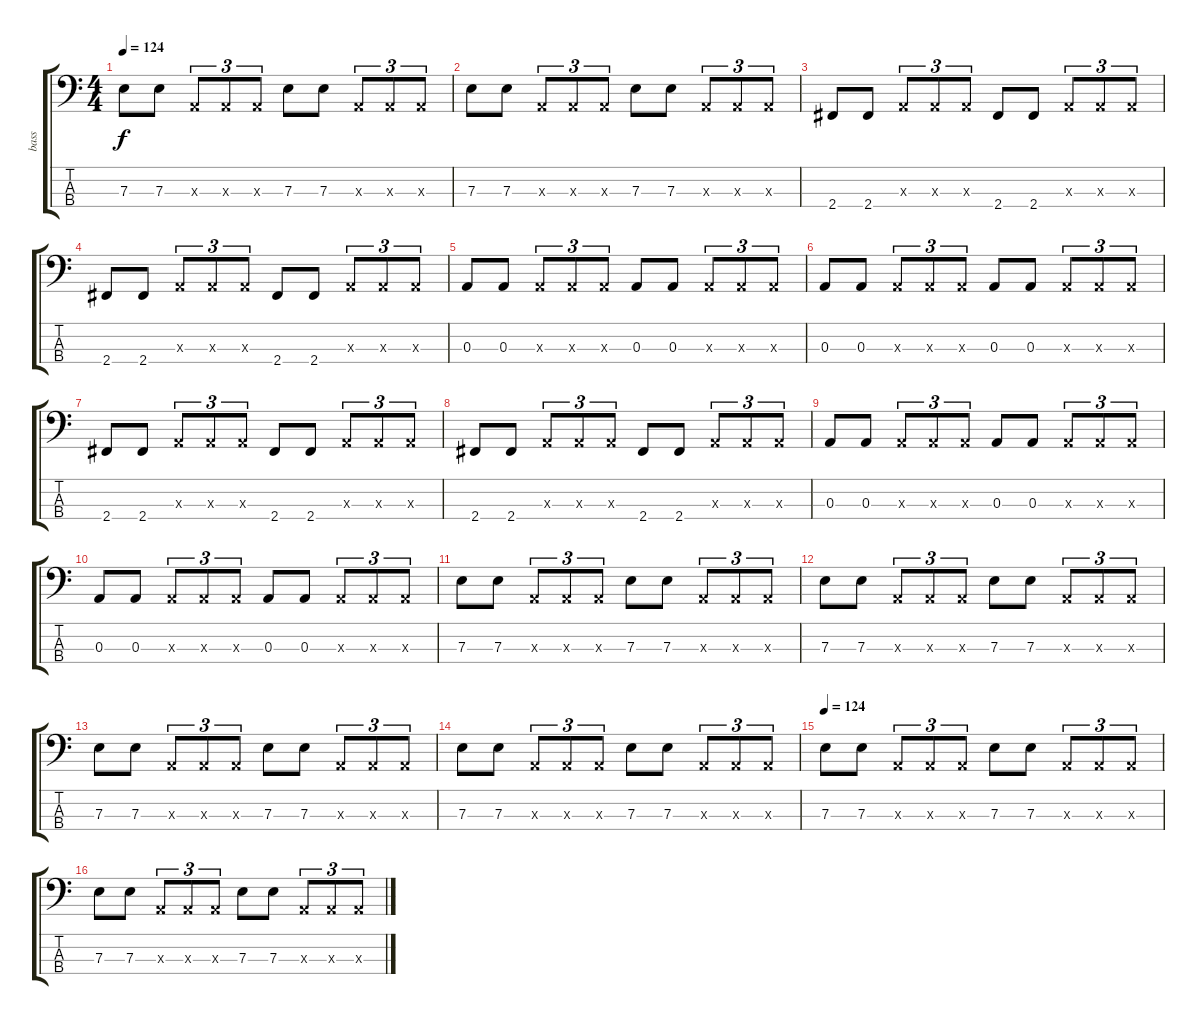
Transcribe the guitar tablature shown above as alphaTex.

\track ("bass" "bass") {instrument fretlessbass}
\staff {score tabs}
\tuning (G2 D2 A1 E1) {hide}
\ts (4 4)
\tempo 124
\clef f4
\ks c
7.3.8{dy f} 7.3.8 0.3{x}.8{tu (3 2)} 0.3{x}.8{tu (3 2)} 0.3{x}.8{tu (3 2)} 7.3.8 7.3.8 0.3{x}.8{tu (3 2)} 0.3{x}.8{tu (3 2)} 0.3{x}.8{tu (3 2)} |
7.3.8 7.3.8 0.3{x}.8{tu (3 2)} 0.3{x}.8{tu (3 2)} 0.3{x}.8{tu (3 2)} 7.3.8 7.3.8 0.3{x}.8{tu (3 2)} 0.3{x}.8{tu (3 2)} 0.3{x}.8{tu (3 2)} |
2.4.8 2.4.8 0.3{x}.8{tu (3 2)} 0.3{x}.8{tu (3 2)} 0.3{x}.8{tu (3 2)} 2.4.8 2.4.8 0.3{x}.8{tu (3 2)} 0.3{x}.8{tu (3 2)} 0.3{x}.8{tu (3 2)} |
2.4.8 2.4.8 0.3{x}.8{tu (3 2)} 0.3{x}.8{tu (3 2)} 0.3{x}.8{tu (3 2)} 2.4.8 2.4.8 0.3{x}.8{tu (3 2)} 0.3{x}.8{tu (3 2)} 0.3{x}.8{tu (3 2)} |
0.3.8 0.3.8 0.3{x}.8{tu (3 2)} 0.3{x}.8{tu (3 2)} 0.3{x}.8{tu (3 2)} 0.3.8 0.3.8 0.3{x}.8{tu (3 2)} 0.3{x}.8{tu (3 2)} 0.3{x}.8{tu (3 2)} |
0.3.8 0.3.8 0.3{x}.8{tu (3 2)} 0.3{x}.8{tu (3 2)} 0.3{x}.8{tu (3 2)} 0.3.8 0.3.8 0.3{x}.8{tu (3 2)} 0.3{x}.8{tu (3 2)} 0.3{x}.8{tu (3 2)} |
2.4.8 2.4.8 0.3{x}.8{tu (3 2)} 0.3{x}.8{tu (3 2)} 0.3{x}.8{tu (3 2)} 2.4.8 2.4.8 0.3{x}.8{tu (3 2)} 0.3{x}.8{tu (3 2)} 0.3{x}.8{tu (3 2)} |
2.4.8 2.4.8 0.3{x}.8{tu (3 2)} 0.3{x}.8{tu (3 2)} 0.3{x}.8{tu (3 2)} 2.4.8 2.4.8 0.3{x}.8{tu (3 2)} 0.3{x}.8{tu (3 2)} 0.3{x}.8{tu (3 2)} |
0.3.8 0.3.8 0.3{x}.8{tu (3 2)} 0.3{x}.8{tu (3 2)} 0.3{x}.8{tu (3 2)} 0.3.8 0.3.8 0.3{x}.8{tu (3 2)} 0.3{x}.8{tu (3 2)} 0.3{x}.8{tu (3 2)} |
0.3.8 0.3.8 0.3{x}.8{tu (3 2)} 0.3{x}.8{tu (3 2)} 0.3{x}.8{tu (3 2)} 0.3.8 0.3.8 0.3{x}.8{tu (3 2)} 0.3{x}.8{tu (3 2)} 0.3{x}.8{tu (3 2)} |
7.3.8 7.3.8 0.3{x}.8{tu (3 2)} 0.3{x}.8{tu (3 2)} 0.3{x}.8{tu (3 2)} 7.3.8 7.3.8 0.3{x}.8{tu (3 2)} 0.3{x}.8{tu (3 2)} 0.3{x}.8{tu (3 2)} |
7.3.8 7.3.8 0.3{x}.8{tu (3 2)} 0.3{x}.8{tu (3 2)} 0.3{x}.8{tu (3 2)} 7.3.8 7.3.8 0.3{x}.8{tu (3 2)} 0.3{x}.8{tu (3 2)} 0.3{x}.8{tu (3 2)} |
7.3.8 7.3.8 0.3{x}.8{tu (3 2)} 0.3{x}.8{tu (3 2)} 0.3{x}.8{tu (3 2)} 7.3.8 7.3.8 0.3{x}.8{tu (3 2)} 0.3{x}.8{tu (3 2)} 0.3{x}.8{tu (3 2)} |
7.3.8 7.3.8 0.3{x}.8{tu (3 2)} 0.3{x}.8{tu (3 2)} 0.3{x}.8{tu (3 2)} 7.3.8 7.3.8 0.3{x}.8{tu (3 2)} 0.3{x}.8{tu (3 2)} 0.3{x}.8{tu (3 2)} |
\tempo 124
7.3.8{instrument electricbasspick} 7.3.8 0.3{x}.8{tu (3 2)} 0.3{x}.8{tu (3 2)} 0.3{x}.8{tu (3 2)} 7.3.8 7.3.8 0.3{x}.8{tu (3 2)} 0.3{x}.8{tu (3 2)} 0.3{x}.8{tu (3 2)} |
7.3.8 7.3.8 0.3{x}.8{tu (3 2)} 0.3{x}.8{tu (3 2)} 0.3{x}.8{tu (3 2)} 7.3.8 7.3.8 0.3{x}.8{tu (3 2)} 0.3{x}.8{tu (3 2)} 0.3{x}.8{tu (3 2)}
